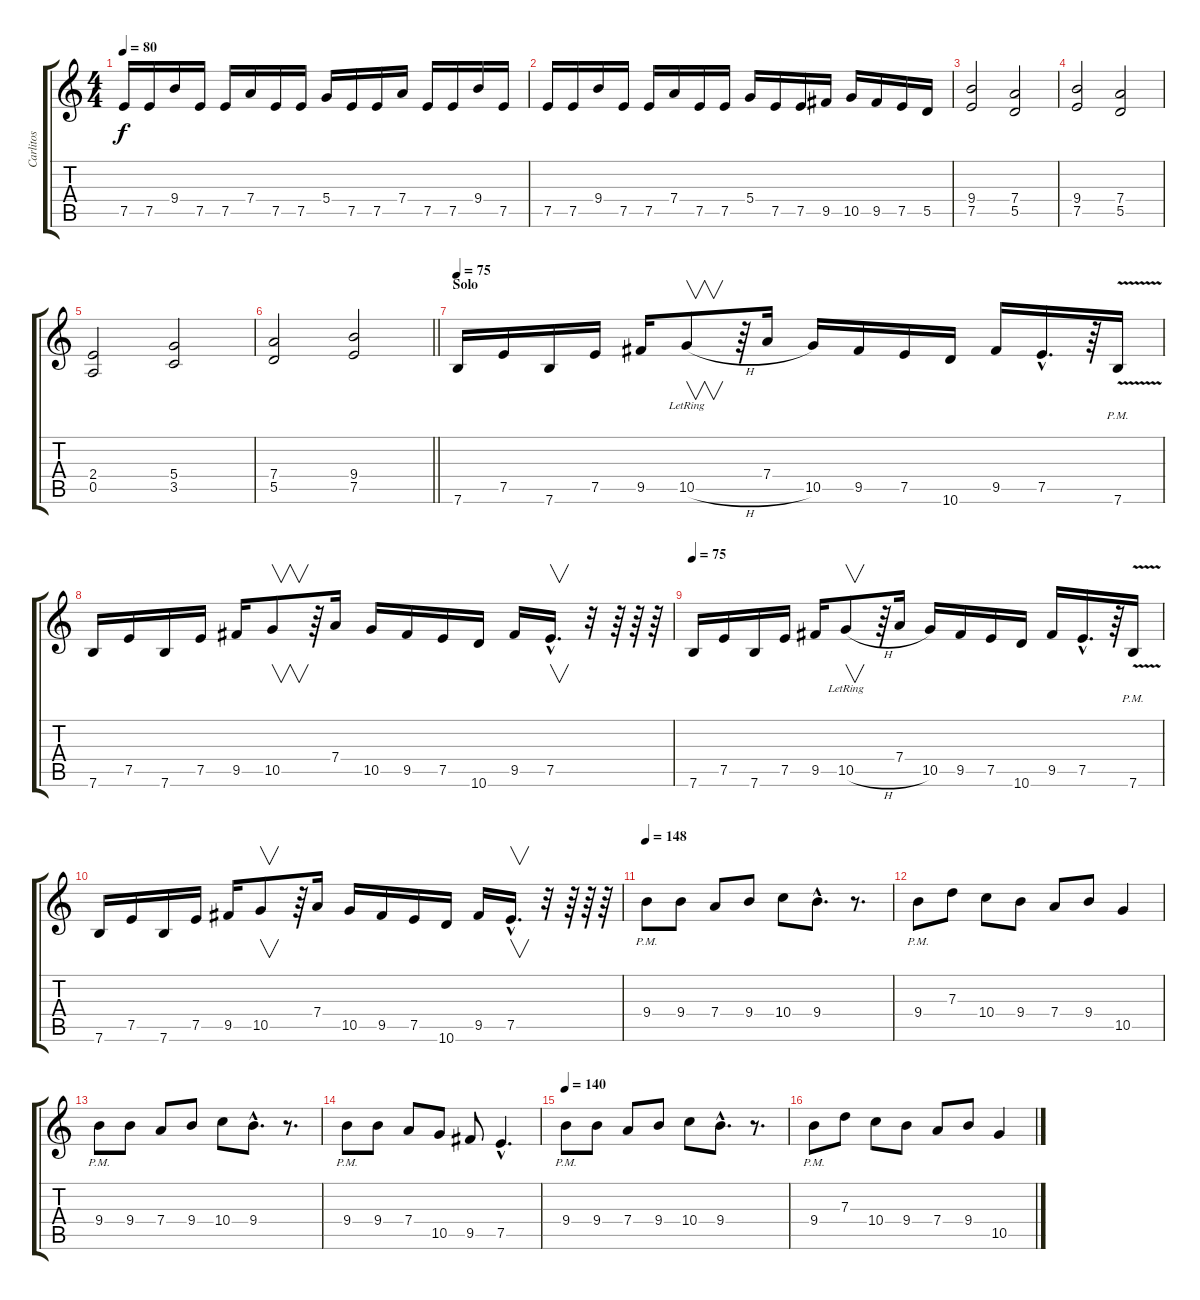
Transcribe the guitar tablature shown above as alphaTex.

\track ("Carlitos" "Carlitos") {instrument overdrivenguitar}
\staff {score tabs}
\tuning (E4 B3 G3 D3 A2 E2) {hide}
\ts (4 4)
\tempo 80
\clef g2
\ks c
7.5.16{dy f} 7.5.16 9.4.16 7.5.16 7.5.16 7.4.16 7.5.16 7.5.16 5.4.16 7.5.16 7.5.16 7.4.16 7.5.16 7.5.16 9.4.16 7.5.16 |
7.5.16 7.5.16 9.4.16 7.5.16 7.5.16 7.4.16 7.5.16 7.5.16 5.4.16 7.5.16 7.5.16 9.5.16 10.5.16 9.5.16 7.5.16 5.5.16 |
(9.4 7.5).2 (7.4 5.5).2 |
(9.4 7.5).2 (7.4 5.5).2 |
(2.4 0.5).2 (5.4 3.5).2 |
\barLineRight lightlight
(7.4 5.5).2 (9.4 7.5).2 |
\section ("" "Solo")
\tempo 92
\tempo 75
7.6.16 7.5.16 7.6.16 7.5.16 9.5.16 10.5{h lr}.8{v} r.64 7.4.16 10.5.16 9.5.16 7.5.16 10.6.16 9.5.16 7.5{hac}.16{d} r.64 7.6{v pm}.16 |
7.6.16 7.5.16 7.6.16 7.5.16 9.5.16 10.5.8{v} r.64 7.4.16 10.5.16 9.5.16 7.5.16 10.6.16 9.5.16 7.5{hac}.16{v d} r.32 r.64 r.64 r.64 |
\tempo 92
\tempo 75
7.6.16 7.5.16 7.6.16 7.5.16 9.5.16 10.5{h lr}.8{v} r.64 7.4.16 10.5.16 9.5.16 7.5.16 10.6.16 9.5.16 7.5{hac}.16{d} r.64 7.6{v pm}.16 |
7.6.16 7.5.16 7.6.16 7.5.16 9.5.16 10.5.8{v} r.64 7.4.16 10.5.16 9.5.16 7.5.16 10.6.16 9.5.16 7.5{hac}.16{v d} r.32 r.64 r.64 r.64 |
\tempo 148
9.4{pm}.8 9.4.8 7.4.8 9.4.8 10.4.8 9.4{hac}.8{d} r.8{d} |
9.4{pm}.8 7.3.8 10.4.8 9.4.8 7.4.8 9.4.8 10.5.4 |
9.4{pm}.8 9.4.8 7.4.8 9.4.8 10.4.8 9.4{hac}.8{d} r.8{d} |
9.4{pm}.8 9.4.8 7.4.8 10.5.8 9.5.8 7.5{hac}.4{d} |
\tempo 140
9.4{pm}.8 9.4.8 7.4.8 9.4.8 10.4.8 9.4{hac}.8{d} r.8{d} |
9.4{pm}.8 7.3.8 10.4.8 9.4.8 7.4.8 9.4.8 10.5.4
